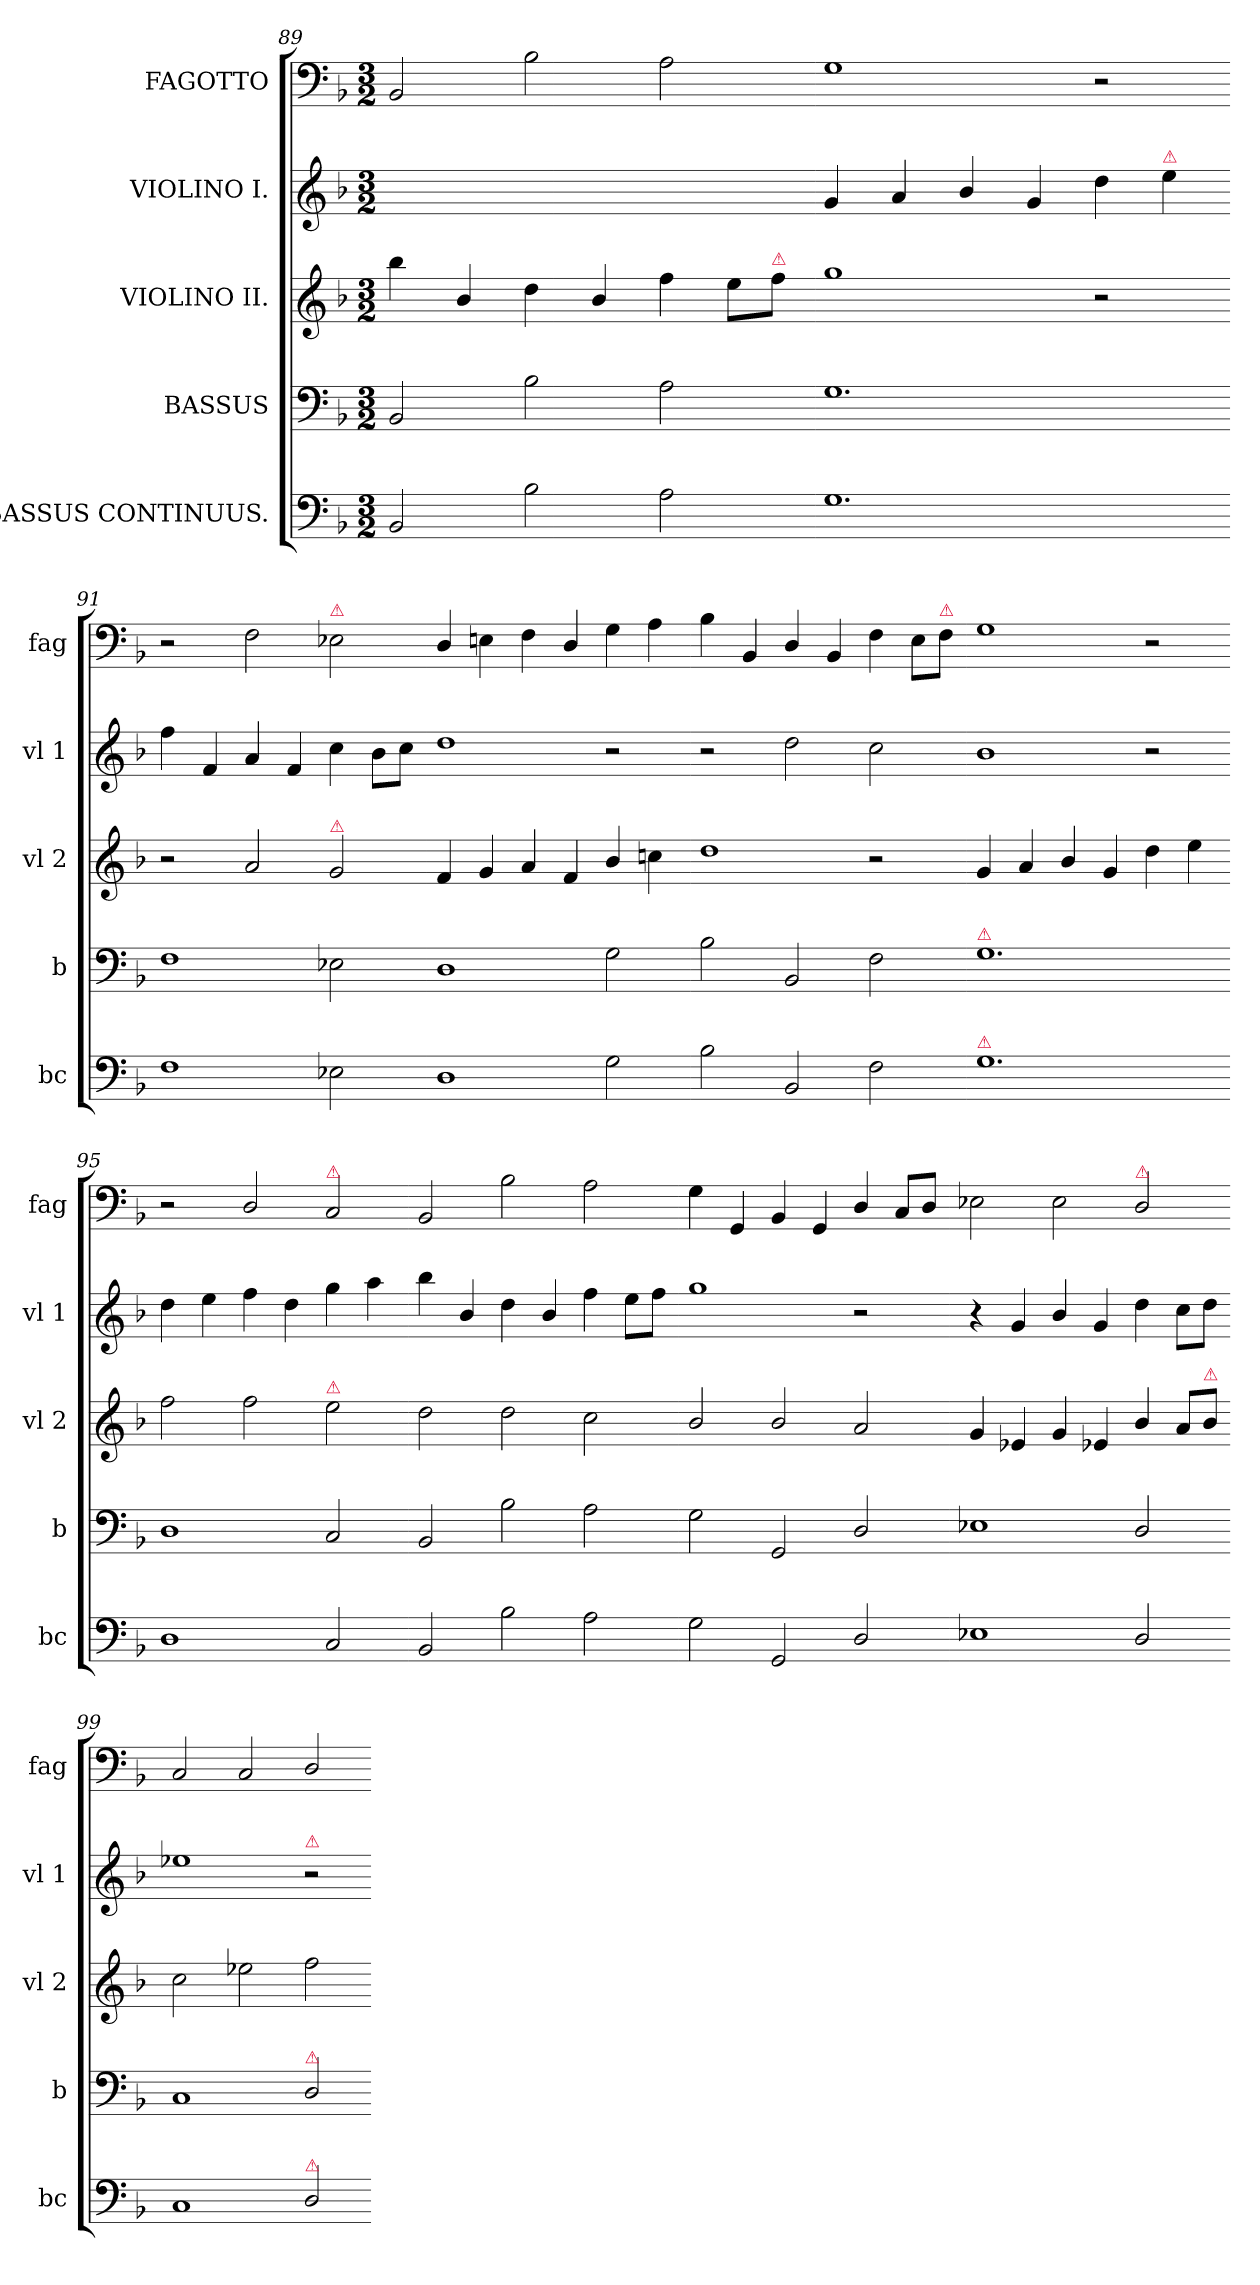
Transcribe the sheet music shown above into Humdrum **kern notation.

**kern	**kern	**kern	**kern	**kern
*part5	*part4	*part3	*part2	*part1
*staff5	*staff4	*staff3	*staff2	*staff1
*I"BASSUS CONTINUUS.	*I"BASSUS	*I"VIOLINO II.	*I"VIOLINO I.	*I"FAGOTTO
*I'bc	*I'b	*I'vl 2	*I'vl 1	*I'fag
*clefF4	*clefF4	*clefG2	*clefG2	*clefF4
*k[b-]	*k[b-]	*k[b-]	*k[b-]	*k[b-]
*M3/2	*M3/2	*M3/2	*M3/2	*M3/2
=89	=89	=89	=89	=89
2BB-/	2BB-/	4bb-\	1.ryy	2BB-/
.	.	4b-/	.	.
2B-\	2B-\	4dd\	.	2B-\
.	.	4b-/	.	.
2A\	2A\	4ff\	.	2A\
.	.	8ee\L	.	.
!	!	!LO:TX:a:color=crimson:t=⚠	!	!
.	.	8ff\J	.	.
=90-	=90-	=90-	=90-	=90-
1.G	1.G	1gg	4g/	1G
.	.	.	4a/	.
.	.	.	4b-/	.
.	.	.	4g/	.
.	.	2r	4dd\	2r
!	!	!	!LO:TX:a:color=crimson:t=⚠	!
.	.	.	4ee\	.
=91-	=91-	=91-	=91-	=91-
1F	1F	2r	4ff\	2r
.	.	.	4f/	.
.	.	2a/	4a/	2F\
.	.	.	4f/	.
!	!	!	!	!LO:TX:a:color=crimson:t=⚠
!	!	!LO:TX:a:color=crimson:t=⚠	!	!
2E-X\	2E-X\	2g/	4cc\	2E-X\
.	.	.	8b-\L	.
.	.	.	8cc\J	.
=92-	=92-	=92-	=92-	=92-
1D	1D	4f/	1dd	4D/
.	.	4g/	.	4En\
.	.	4a/	.	4F\
.	.	4f/	.	4D/
2G\	2G\	4b-/	2r	4G\
.	.	4ccn\	.	4A\
=93-	=93-	=93-	=93-	=93-
2B-\	2B-\	1dd	2r	4B-\
.	.	.	.	4BB-/
2BB-/	2BB-/	.	2dd\	4D/
.	.	.	.	4BB-/
2F\	2F\	2r	2cc\	4F\
.	.	.	.	8E\L
!	!	!	!	!LO:TX:a:color=crimson:t=⚠
.	.	.	.	8F\J
=94-	=94-	=94-	=94-	=94-
!	!LO:TX:a:color=crimson:t=⚠	!	!	!
!LO:TX:a:color=crimson:t=⚠	!	!	!	!
1.G	1.G	4g/	1b-	1G
.	.	4a/	.	.
.	.	4b-/	.	.
.	.	4g/	.	.
.	.	4dd\	2r	2r
.	.	4ee\	.	.
=95-	=95-	=95-	=95-	=95-
1D	1D	2ff\	4dd\	2r
.	.	.	4ee\	.
.	.	2ff\	4ff\	2D/
.	.	.	4dd\	.
!	!	!	!	!LO:TX:a:color=crimson:t=⚠
!	!	!LO:TX:a:color=crimson:t=⚠	!	!
2C/	2C/	2ee\	4gg\	2C/
.	.	.	4aa\	.
=96-	=96-	=96-	=96-	=96-
2BB-/	2BB-/	2dd\	4bb-\	2BB-/
.	.	.	4b-/	.
2B-\	2B-\	2dd\	4dd\	2B-\
.	.	.	4b-/	.
2A\	2A\	2cc\	4ff\	2A\
.	.	.	8ee\L	.
.	.	.	8ff\J	.
=97-	=97-	=97-	=97-	=97-
2G\	2G\	2b-/	1gg	4G\
.	.	.	.	4GG/
2GG/	2GG/	2b-/	.	4BB-/
.	.	.	.	4GG/
2D/	2D/	2a/	2r	4D/
.	.	.	.	8C/L
.	.	.	.	8D/J
=98-	=98-	=98-	=98-	=98-
1E-X	1E-X	4g/	4r	2E-X\
.	.	4e-X/	4g/	.
.	.	4g/	4b-/	2E-\
.	.	4e-X/	4g/	.
!	!	!	!	!LO:TX:a:color=crimson:t=⚠
2D/	2D/	4b-/	4dd\	2D/
.	.	8a/L	8cc\L	.
!	!	!LO:TX:a:color=crimson:t=⚠	!	!
.	.	8b-/J	8dd\J	.
=99-	=99-	=99-	=99-	=99-
1C	1C	2cc\	1ee-X	2C/
.	.	2ee-X\	.	2C/
!	!	!	!LO:TX:a:color=crimson:t=⚠	!
!	!LO:TX:a:color=crimson:t=⚠	!	!	!
!LO:TX:a:color=crimson:t=⚠	!	!	!	!
2D/	2D/	2ff\	2r	2D/
=-	=-	=-	=-	=-
*-	*-	*-	*-	*-
